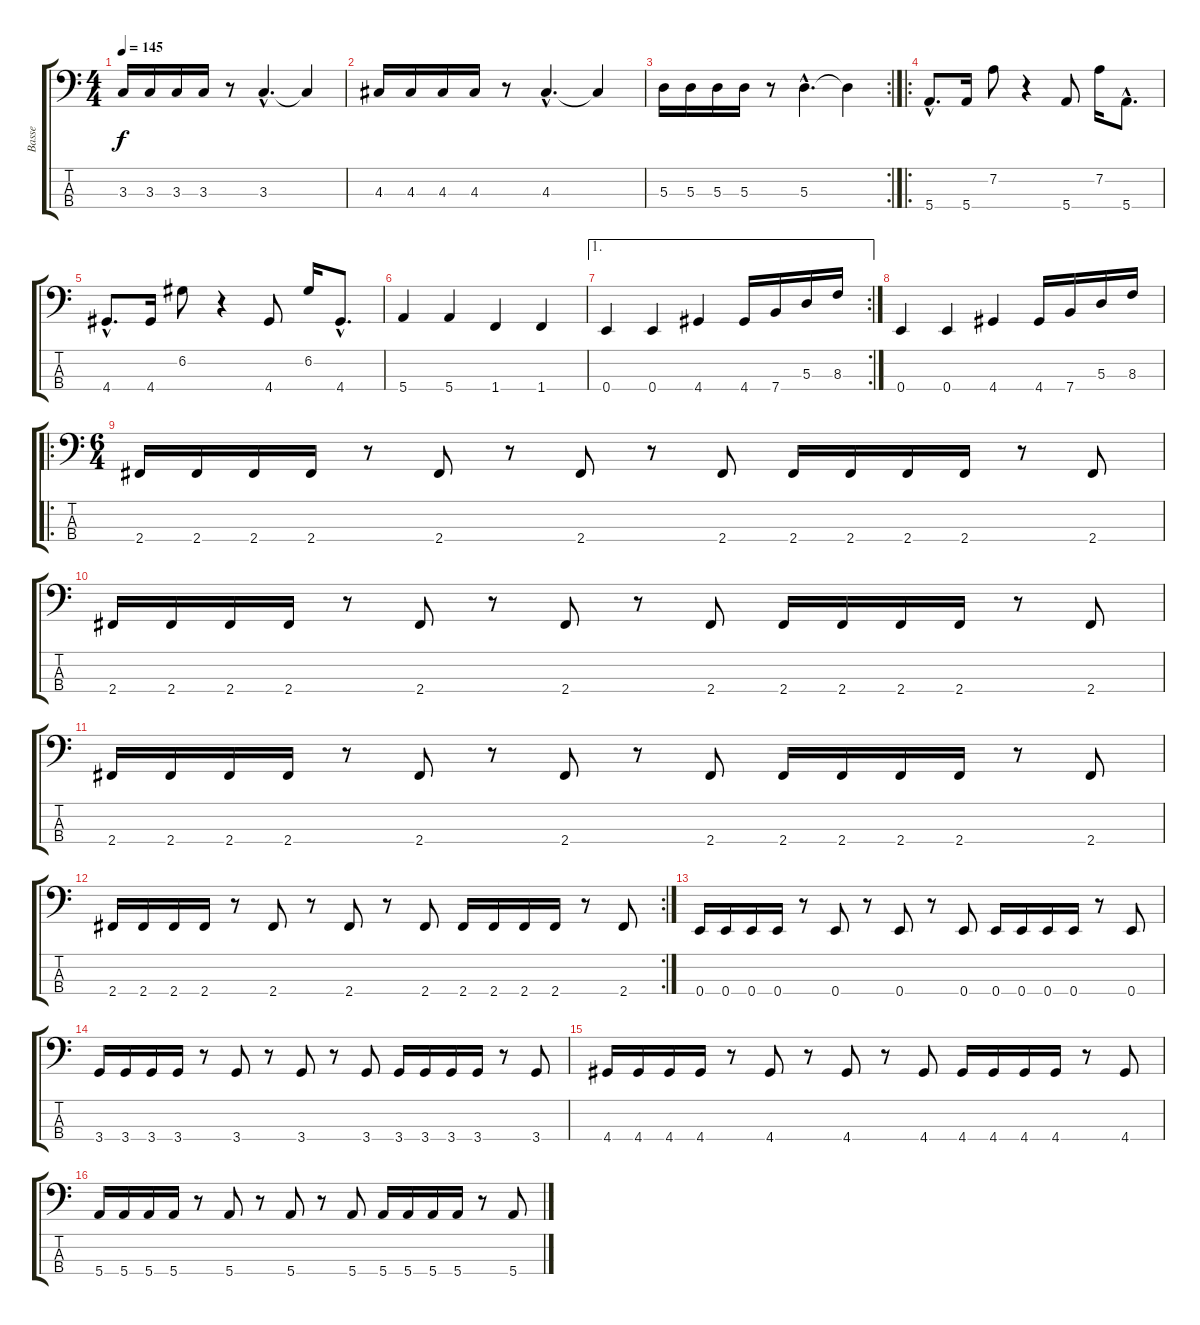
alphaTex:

\track ("Basse" "Basse") {instrument electricbassfinger}
\staff {score tabs}
\tuning (G2 D2 A1 E1) {hide}
\ts (4 4)
\tempo 145
\clef f4
\ks c
3.3.16{dy f} 3.3.16 3.3.16 3.3.16 r.8 3.3{hac}.4{d} 3.3{t}.4 |
4.3.16 4.3.16 4.3.16 4.3.16 r.8 4.3{hac}.4{d} 4.3{t}.4 |
\rc 2
5.3.16 5.3.16 5.3.16 5.3.16 r.8 5.3{hac}.4{d} 5.3{t}.4 |
\ro
5.4{hac}.8{d} 5.4.16 7.2.8 r.4 5.4.8 7.2.16 5.4{hac}.8{d} |
4.4{hac}.8{d} 4.4.16 6.2.8 r.4 4.4.8 6.2.16 4.4{hac}.8{d} |
5.4.4 5.4.4 1.4.4 1.4.4 |
\ae 1
\rc 2
0.4.4 0.4.4 4.4.4 4.4.16 7.4.16 5.3.16 8.3.16 |
0.4.4 0.4.4 4.4.4 4.4.16 7.4.16 5.3.16 8.3.16 |
\ro
\ts (6 4)
2.4.16 2.4.16 2.4.16 2.4.16 r.8 2.4.8 r.8 2.4.8 r.8 2.4.8 2.4.16 2.4.16 2.4.16 2.4.16 r.8 2.4.8 |
2.4.16 2.4.16 2.4.16 2.4.16 r.8 2.4.8 r.8 2.4.8 r.8 2.4.8 2.4.16 2.4.16 2.4.16 2.4.16 r.8 2.4.8 |
2.4.16 2.4.16 2.4.16 2.4.16 r.8 2.4.8 r.8 2.4.8 r.8 2.4.8 2.4.16 2.4.16 2.4.16 2.4.16 r.8 2.4.8 |
\rc 2
2.4.16 2.4.16 2.4.16 2.4.16 r.8 2.4.8 r.8 2.4.8 r.8 2.4.8 2.4.16 2.4.16 2.4.16 2.4.16 r.8 2.4.8 |
0.4.16 0.4.16 0.4.16 0.4.16 r.8 0.4.8 r.8 0.4.8 r.8 0.4.8 0.4.16 0.4.16 0.4.16 0.4.16 r.8 0.4.8 |
3.4.16 3.4.16 3.4.16 3.4.16 r.8 3.4.8 r.8 3.4.8 r.8 3.4.8 3.4.16 3.4.16 3.4.16 3.4.16 r.8 3.4.8 |
4.4.16 4.4.16 4.4.16 4.4.16 r.8 4.4.8 r.8 4.4.8 r.8 4.4.8 4.4.16 4.4.16 4.4.16 4.4.16 r.8 4.4.8 |
5.4.16 5.4.16 5.4.16 5.4.16 r.8 5.4.8 r.8 5.4.8 r.8 5.4.8 5.4.16 5.4.16 5.4.16 5.4.16 r.8 5.4.8
